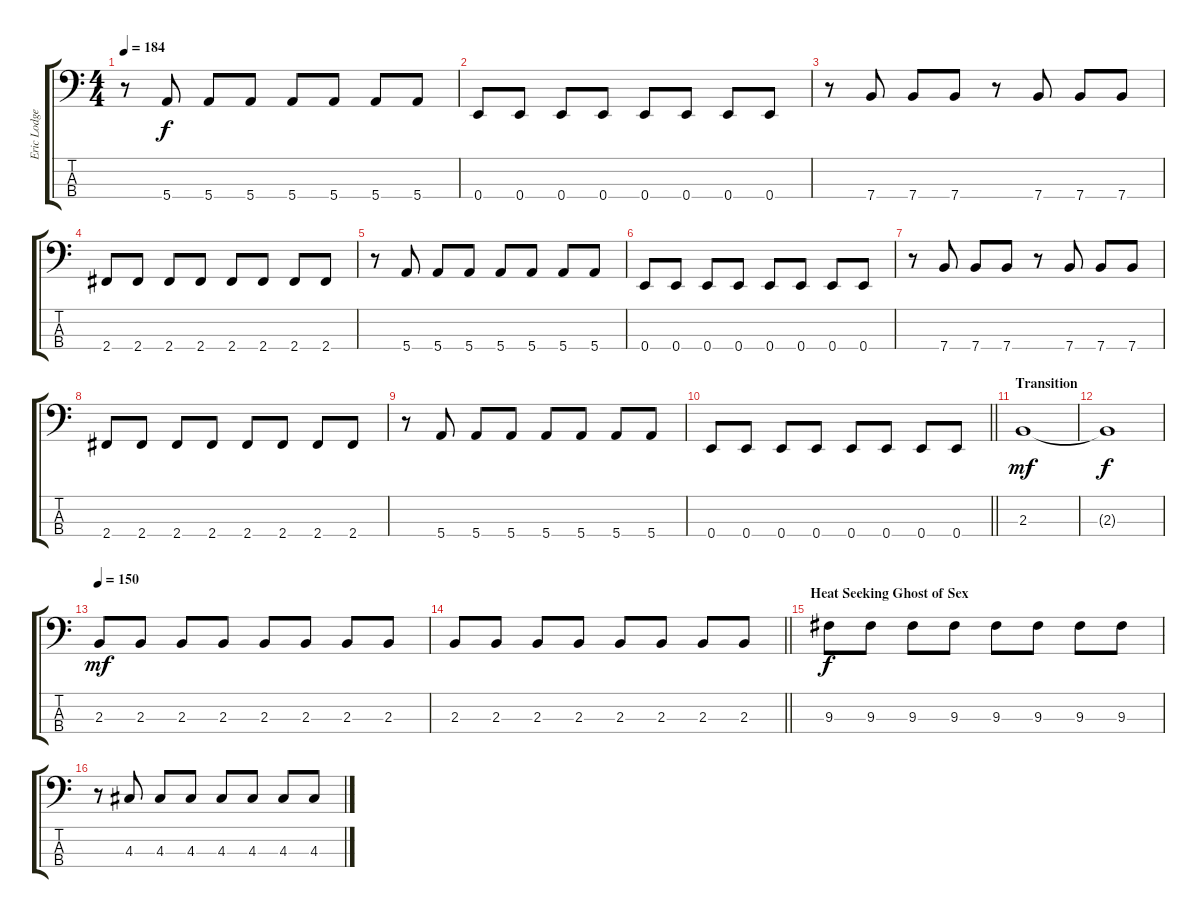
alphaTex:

\track ("Eric Lodge (Bass)" "Eric Lodge") {instrument electricbasspick}
\staff {score tabs}
\tuning (G2 D2 A1 E1) {hide}
\ts (4 4)
\tempo 184
\clef f4
\ks c
r.8{dy f} 5.4.8 5.4.8 5.4.8 5.4.8 5.4.8 5.4.8 5.4.8 |
0.4.8 0.4.8 0.4.8 0.4.8 0.4.8 0.4.8 0.4.8 0.4.8 |
r.8 7.4.8 7.4.8 7.4.8 r.8 7.4.8 7.4.8 7.4.8 |
2.4.8 2.4.8 2.4.8 2.4.8 2.4.8 2.4.8 2.4.8 2.4.8 |
r.8 5.4.8 5.4.8 5.4.8 5.4.8 5.4.8 5.4.8 5.4.8 |
0.4.8 0.4.8 0.4.8 0.4.8 0.4.8 0.4.8 0.4.8 0.4.8 |
r.8 7.4.8 7.4.8 7.4.8 r.8 7.4.8 7.4.8 7.4.8 |
2.4.8 2.4.8 2.4.8 2.4.8 2.4.8 2.4.8 2.4.8 2.4.8 |
r.8 5.4.8 5.4.8 5.4.8 5.4.8 5.4.8 5.4.8 5.4.8 |
\barLineRight lightlight
0.4.8 0.4.8 0.4.8 0.4.8 0.4.8 0.4.8 0.4.8 0.4.8 |
\section ("" "Transition")
2.3.1{dy mf} |
2.3{t}.1{dy f} |
\tempo 150
2.3.8{dy mf} 2.3.8 2.3.8 2.3.8 2.3.8 2.3.8 2.3.8 2.3.8 |
\barLineRight lightlight
2.3.8 2.3.8 2.3.8 2.3.8 2.3.8 2.3.8 2.3.8 2.3.8 |
\section ("" "Heat Seeking Ghost of Sex")
9.3.8{dy f} 9.3.8 9.3.8 9.3.8 9.3.8 9.3.8 9.3.8 9.3.8 |
r.8 4.3.8 4.3.8 4.3.8 4.3.8 4.3.8 4.3.8 4.3.8
